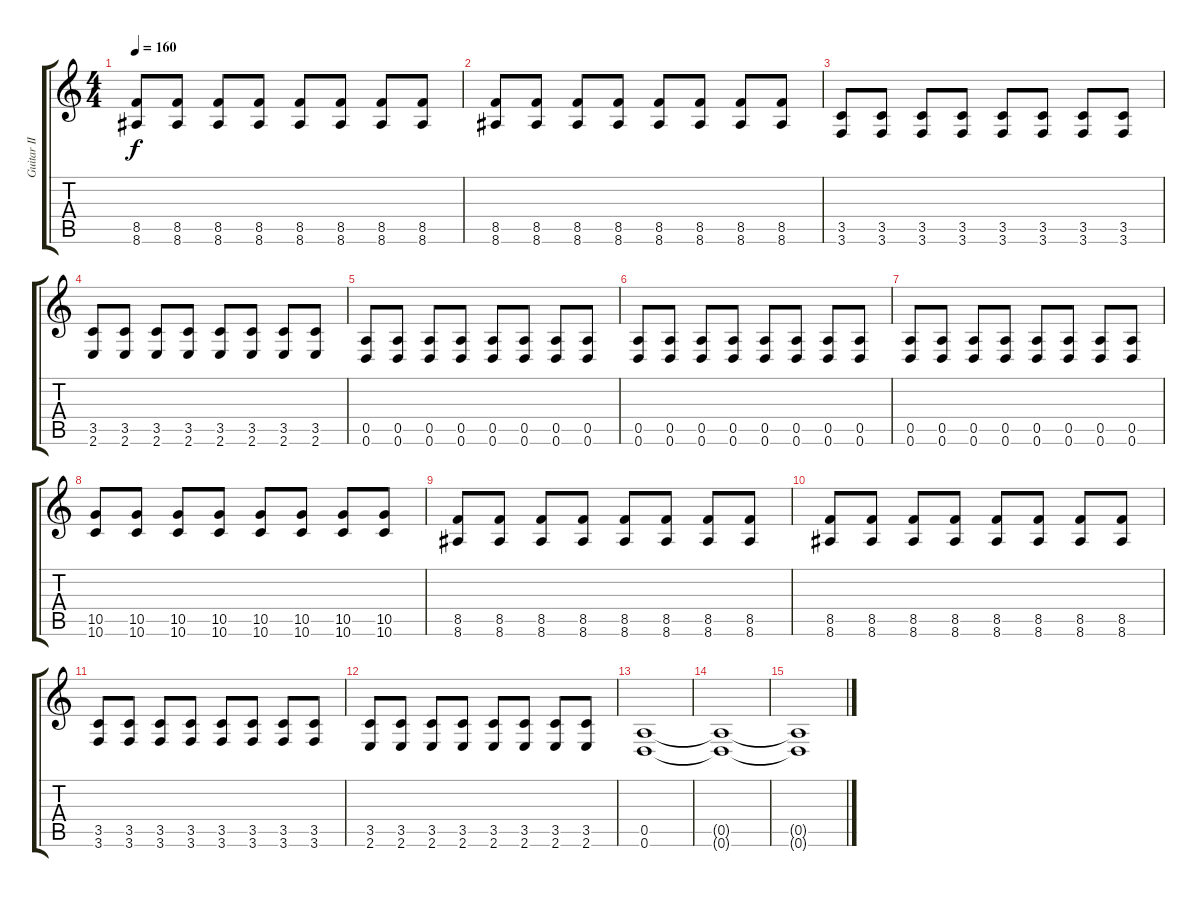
\track ("Guitar II" "Guitar II") {instrument distortionguitar}
\staff {score tabs}
\tuning (E4 B3 G3 D3 A2 D2) {hide}
\ts (4 4)
\tempo 160
\clef g2
\ks c
(8.5 8.6).8{dy f} (8.5 8.6).8 (8.5 8.6).8 (8.5 8.6).8 (8.5 8.6).8 (8.5 8.6).8 (8.5 8.6).8 (8.5 8.6).8 |
(8.5 8.6).8 (8.5 8.6).8 (8.5 8.6).8 (8.5 8.6).8 (8.5 8.6).8 (8.5 8.6).8 (8.5 8.6).8 (8.5 8.6).8 |
(3.5 3.6).8 (3.5 3.6).8 (3.5 3.6).8 (3.5 3.6).8 (3.5 3.6).8 (3.5 3.6).8 (3.5 3.6).8 (3.5 3.6).8 |
(3.5 2.6).8 (3.5 2.6).8 (3.5 2.6).8 (3.5 2.6).8 (3.5 2.6).8 (3.5 2.6).8 (3.5 2.6).8 (3.5 2.6).8 |
(0.5 0.6).8 (0.5 0.6).8 (0.5 0.6).8 (0.5 0.6).8 (0.5 0.6).8 (0.5 0.6).8 (0.5 0.6).8 (0.5 0.6).8 |
(0.5 0.6).8 (0.5 0.6).8 (0.5 0.6).8 (0.5 0.6).8 (0.5 0.6).8 (0.5 0.6).8 (0.5 0.6).8 (0.5 0.6).8 |
(0.5 0.6).8 (0.5 0.6).8 (0.5 0.6).8 (0.5 0.6).8 (0.5 0.6).8 (0.5 0.6).8 (0.5 0.6).8 (0.5 0.6).8 |
(10.5 10.6).8 (10.5 10.6).8 (10.5 10.6).8 (10.5 10.6).8 (10.5 10.6).8 (10.5 10.6).8 (10.5 10.6).8 (10.5 10.6).8 |
(8.5 8.6).8 (8.5 8.6).8 (8.5 8.6).8 (8.5 8.6).8 (8.5 8.6).8 (8.5 8.6).8 (8.5 8.6).8 (8.5 8.6).8 |
(8.5 8.6).8 (8.5 8.6).8 (8.5 8.6).8 (8.5 8.6).8 (8.5 8.6).8 (8.5 8.6).8 (8.5 8.6).8 (8.5 8.6).8 |
(3.5 3.6).8 (3.5 3.6).8 (3.5 3.6).8 (3.5 3.6).8 (3.5 3.6).8 (3.5 3.6).8 (3.5 3.6).8 (3.5 3.6).8 |
(3.5 2.6).8 (3.5 2.6).8 (3.5 2.6).8 (3.5 2.6).8 (3.5 2.6).8 (3.5 2.6).8 (3.5 2.6).8 (3.5 2.6).8 |
(0.5 0.6).1{volume 0} |
(0.5{t} 0.6{t}).1 |
(0.5{t} 0.6{t}).1
